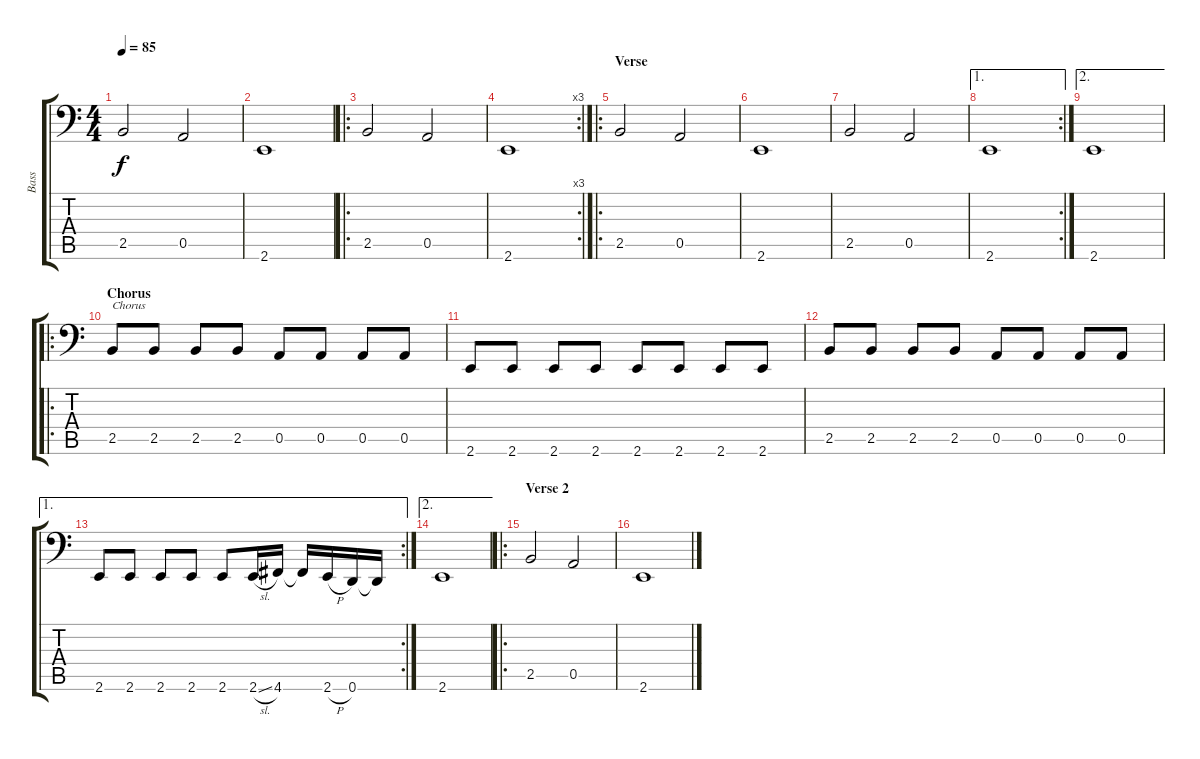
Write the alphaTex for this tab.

\track ("Bass" "Bass") {instrument electricbassfinger}
\staff {score tabs}
\tuning (E3 B2 G2 D2 A1 D1) {hide}
\ts (4 4)
\tempo 85
\clef f4
\ks c
2.5.2{dy f instrument electricbassfinger} 0.5.2 |
2.6.1 |
\ro
2.5.2 0.5.2 |
\rc 3
2.6.1 |
\ro
\section ("" "Verse")
2.5.2 0.5.2 |
2.6.1 |
2.5.2 0.5.2 |
\ae 1
\rc 2
2.6.1 |
\ae 2
2.6.1 |
\ro
\section ("" "Chorus")
2.5.8{txt "Chorus"} 2.5.8 2.5.8 2.5.8 0.5.8 0.5.8 0.5.8 0.5.8 |
2.6.8 2.6.8 2.6.8 2.6.8 2.6.8 2.6.8 2.6.8 2.6.8 |
2.5.8 2.5.8 2.5.8 2.5.8 0.5.8 0.5.8 0.5.8 0.5.8 |
\ae 1
\rc 2
2.6.8 2.6.8 2.6.8 2.6.8 2.6.8 2.6{sl}.16 4.6.16 4.6{t}.16 2.6{h}.16 0.6.16 0.6{t}.16 |
\ae 2
2.6.1 |
\ro
\section ("" "Verse 2")
2.5.2 0.5.2 |
2.6.1
